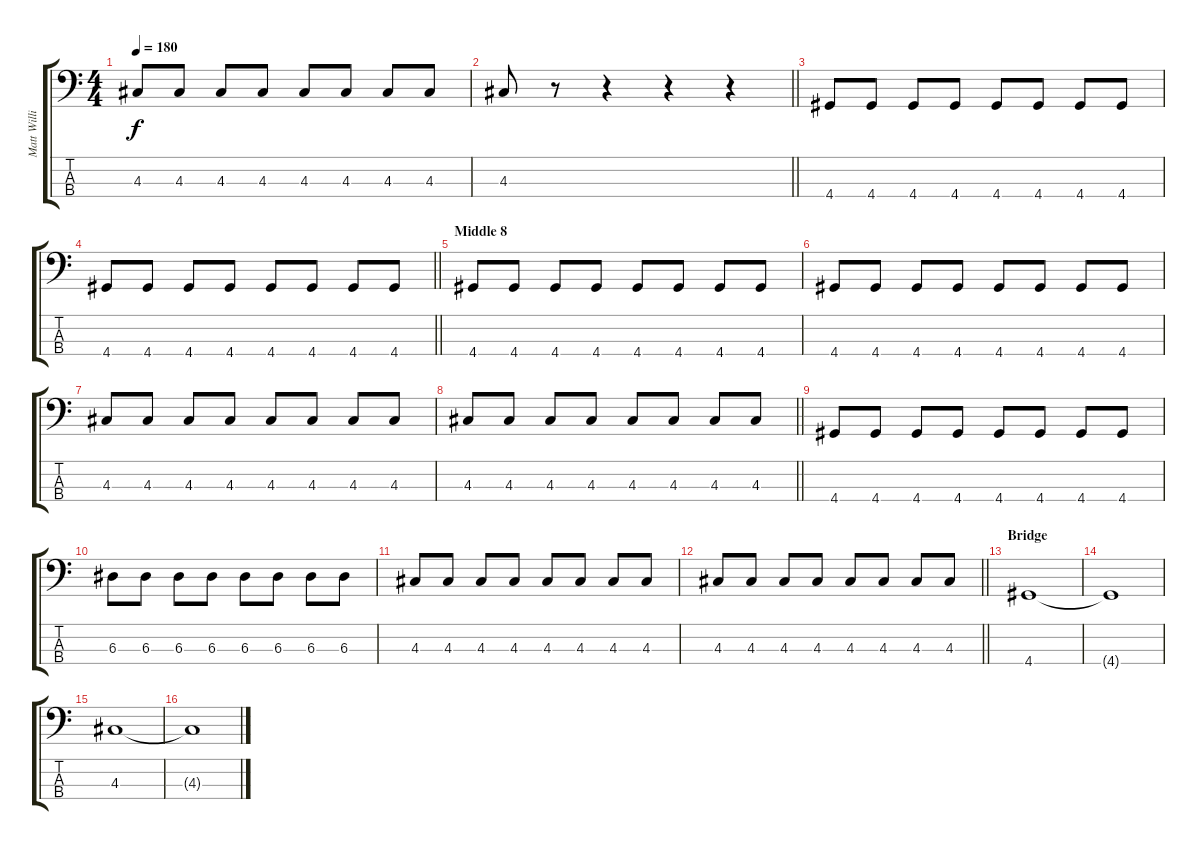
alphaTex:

\track ("Matt Willis" "Matt Willi") {instrument electricbassfinger}
\staff {score tabs}
\tuning (G2 D2 A1 E1) {hide}
\ts (4 4)
\tempo 180
\clef f4
\ks c
4.3.8{dy f} 4.3.8 4.3.8 4.3.8 4.3.8 4.3.8 4.3.8 4.3.8 |
\barLineRight lightlight
4.3.8 r.8 r.4 r.4 r.4 |
4.4.8 4.4.8 4.4.8 4.4.8 4.4.8 4.4.8 4.4.8 4.4.8 |
\barLineRight lightlight
4.4.8 4.4.8 4.4.8 4.4.8 4.4.8 4.4.8 4.4.8 4.4.8 |
\section ("" "Middle 8")
4.4.8 4.4.8 4.4.8 4.4.8 4.4.8 4.4.8 4.4.8 4.4.8 |
4.4.8 4.4.8 4.4.8 4.4.8 4.4.8 4.4.8 4.4.8 4.4.8 |
4.3.8 4.3.8 4.3.8 4.3.8 4.3.8 4.3.8 4.3.8 4.3.8 |
\barLineRight lightlight
4.3.8 4.3.8 4.3.8 4.3.8 4.3.8 4.3.8 4.3.8 4.3.8 |
4.4.8 4.4.8 4.4.8 4.4.8 4.4.8 4.4.8 4.4.8 4.4.8 |
6.3.8 6.3.8 6.3.8 6.3.8 6.3.8 6.3.8 6.3.8 6.3.8 |
4.3.8 4.3.8 4.3.8 4.3.8 4.3.8 4.3.8 4.3.8 4.3.8 |
\barLineRight lightlight
4.3.8 4.3.8 4.3.8 4.3.8 4.3.8 4.3.8 4.3.8 4.3.8 |
\section ("" "Bridge")
4.4.1 |
4.4{t}.1 |
4.3.1 |
4.3{t}.1
